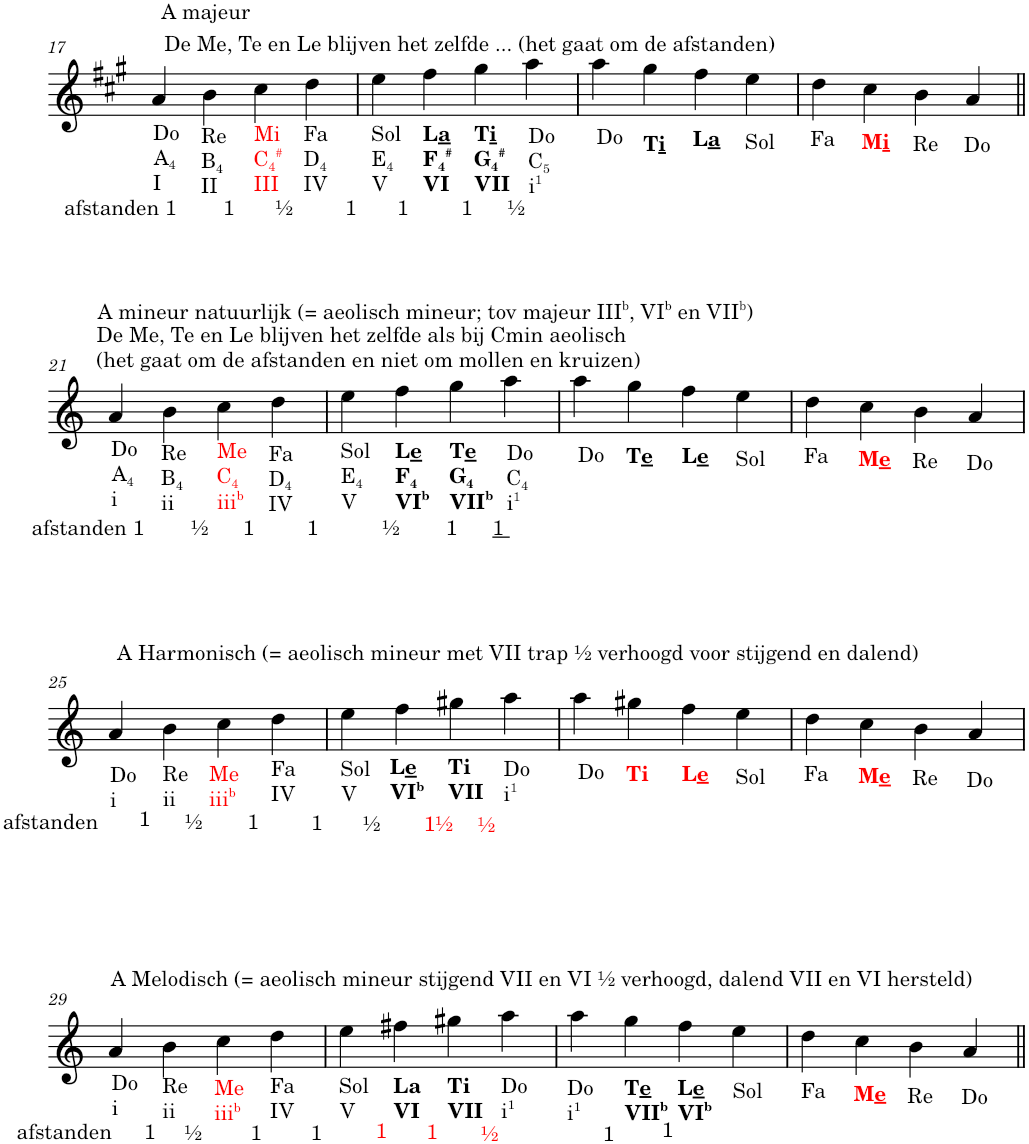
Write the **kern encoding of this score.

**kern
*part1
*staff1
*I"Piano
*I'Pno.
!!LO:PB:g=z
*clefG2
*k[f#c#g#]
*M4/4
=17
!LO:TX:b:t=Do
!LO:TX:b:t=A
!LO:TX:b:t=4
!LO:TX:b:t=I
!LO:TX:a:t=A majeur
!LO:TX:b:t=afstanden 1        1       ½         1       1         1      ½
!LO:TX:a:t=De Me, Te en Le blijven het zelfde ... (het gaat om de afstanden)
4a/
!LO:TX:b:t=Re
!LO:TX:b:t=B
!LO:TX:b:t=4
!LO:TX:b:t=II
4b\
!LO:TX:b:color=#FF0000:t=Mi
!LO:TX:b:t=C
!LO:TX:b:t=4
!LO:TX:b:t=#
!LO:TX:b:t=III
4cc#\
!LO:TX:b:t=Fa
!LO:TX:b:t=D
!LO:TX:b:t=4
!LO:TX:b:t=IV
4dd\
=18
!LO:TX:b:t=Sol
!LO:TX:b:t=E
!LO:TX:b:t=4
!LO:TX:b:t=V
4ee\
!LO:TX:b:B:t=L
!LO:TX:b:t=a
!LO:TX:b:t=F
!LO:TX:b:t=4
!LO:TX:b:t=#
!LO:TX:b:t=VI
4ff#\
!LO:TX:b:B:t=T
!LO:TX:b:t=i
!LO:TX:b:t=G
!LO:TX:b:t=4
!LO:TX:b:t=#
!LO:TX:b:t=VII
4gg#\
!LO:TX:b:t=Do
!LO:TX:b:t=C
!LO:TX:b:t=5
!LO:TX:b:t=i
!LO:TX:b:t=1
4aa\
=19
!LO:TX:b:t=Do
4aa\
!LO:TX:b:B:t=T
!LO:TX:b:t=i
4gg#\
!LO:TX:b:B:t=L
!LO:TX:b:t=a
4ff#\
!LO:TX:b:t=Sol
4ee\
=20
!LO:TX:b:t=Fa
4dd\
!LO:TX:b:B:color=#FF0000:t=M
!LO:TX:b:t=i
4cc#\
!LO:TX:b:t=Re
4b\
!LO:TX:b:t=Do
4a/
!!LO:LB:g=z
=21||
*k[]
!LO:TX:b:t=Do
!LO:TX:b:t=A
!LO:TX:b:t=4
!LO:TX:b:t=i
!LO:TX:a:t=A mineur natuurlijk (= aeolisch mineur; tov majeur III
!LO:TX:a:t=b
!LO:TX:a:t=, VI
!LO:TX:a:t=b
!LO:TX:a:t=en VII
!LO:TX:a:t=b
!LO:TX:a:t=)
!LO:TX:b:t=afstanden 1        ½      1         1           ½        1
!LO:TX:b:t=1
!LO:TX:a:t=De Me, Te en Le blijven het zelfde als bij Cmin aeolisch
!LO:TX:a:t=(het gaat om de afstanden en niet om mollen en kruizen)
4a/
!LO:TX:b:t=Re
!LO:TX:b:t=B
!LO:TX:b:t=4
!LO:TX:b:t=ii
4b\
!LO:TX:b:color=#FF0000:t=Me
!LO:TX:b:t=C
!LO:TX:b:t=4
!LO:TX:b:t=iii
!LO:TX:b:t=b
4cc\
!LO:TX:b:t=Fa
!LO:TX:b:t=D
!LO:TX:b:t=4
!LO:TX:b:t=IV
4dd\
=22
!LO:TX:b:t=Sol
!LO:TX:b:t=E
!LO:TX:b:t=4
!LO:TX:b:t=V
4ee\
!LO:TX:b:B:t=L
!LO:TX:b:t=e
!LO:TX:b:t=F
!LO:TX:b:t=4
!LO:TX:b:t=VI
!LO:TX:b:t=b
4ff\
!LO:TX:b:B:t=T
!LO:TX:b:t=e
!LO:TX:b:t=G
!LO:TX:b:t=4
!LO:TX:b:t=VII
!LO:TX:b:t=b
4gg\
!LO:TX:b:t=Do
!LO:TX:b:t=C
!LO:TX:b:t=4
!LO:TX:b:t=i
!LO:TX:b:t=1
4aa\
=23
!LO:TX:b:t=Do
4aa\
!LO:TX:b:B:t=T
!LO:TX:b:t=e
4gg\
!LO:TX:b:B:t=L
!LO:TX:b:t=e
4ff\
!LO:TX:b:t=Sol
4ee\
=24
!LO:TX:b:t=Fa
4dd\
!LO:TX:b:B:color=#FF0000:t=M
!LO:TX:b:t=e
4cc\
!LO:TX:b:t=Re
4b\
!LO:TX:b:t=Do
4a/
!!LO:LB:g=z
=25
*k[]
!LO:TX:b:t=Do
!LO:TX:b:t=i
!LO:TX:b:t=1
!LO:TX:b:t=afstanden
!LO:TX:a:t=A Harmonisch (= aeolisch mineur met VII trap ½ verhoogd voor stijgend en dalend)
4a/
!LO:TX:b:t=Re
!LO:TX:b:t=ii
!LO:TX:b:t=½
4b\
!LO:TX:b:color=#FF0000:t=Me
!LO:TX:b:t=iii
!LO:TX:b:t=b
!LO:TX:b:t=1
4cc\
!LO:TX:b:t=Fa
!LO:TX:b:t=IV
!LO:TX:b:t=1
4dd\
=26
!LO:TX:b:t=Sol
!LO:TX:b:t=V
!LO:TX:b:t=½
4ee\
!LO:TX:b:B:t=L
!LO:TX:b:t=e
!LO:TX:b:t=VI
!LO:TX:b:t=b
!LO:TX:b:color=#FF0000:t=1½
4ff\
!LO:TX:b:B:t=Ti
!LO:TX:b:t=VII
!LO:TX:b:color=#FF0000:t=½
4gg#X\
!LO:TX:b:t=Do
!LO:TX:b:t=i
!LO:TX:b:t=1
4aa\
=27
!LO:TX:b:t=Do
4aa\
!LO:TX:b:B:color=#FF0000:t=Ti
4gg#X\
!LO:TX:b:B:color=#FF0000:t=L
!LO:TX:b:t=e
4ff\
!LO:TX:b:t=Sol
4ee\
=28
!LO:TX:b:t=Fa
4dd\
!LO:TX:b:B:color=#FF0000:t=M
!LO:TX:b:t=e
4cc\
!LO:TX:b:t=Re
4b\
!LO:TX:b:t=Do
4a/
!!LO:LB:g=z
=29
!LO:TX:a:t=A Melodisch (= aeolisch mineur stijgend VII en VI ½ verhoogd, dalend VII en VI hersteld)
!LO:TX:b:t=Do
!LO:TX:b:t=i
!LO:TX:b:t=afstanden
!LO:TX:b:t=1
4a/
!LO:TX:b:t=Re
!LO:TX:b:t=ii
!LO:TX:b:t=½
4b\
!LO:TX:b:color=#FF0000:t=Me
!LO:TX:b:t=iii
!LO:TX:b:t=b
!LO:TX:b:t=1
4cc\
!LO:TX:b:t=Fa
!LO:TX:b:t=IV
!LO:TX:b:t=1
4dd\
=30
!LO:TX:b:t=Sol
!LO:TX:b:t=V
!LO:TX:b:color=#FF0000:t=1
4ee\
!LO:TX:b:B:t=La
!LO:TX:b:t=VI
!LO:TX:b:color=#FF0000:t=1
4ff#X\
!LO:TX:b:B:t=Ti
!LO:TX:b:t=VII
!LO:TX:b:color=#FF0000:t=½
4gg#X\
!LO:TX:b:t=Do
!LO:TX:b:t=i
!LO:TX:b:t=1
4aa\
=31
!LO:TX:b:t=Do
!LO:TX:b:t=i
!LO:TX:b:t=1
!LO:TX:b:t=1
4aa\
!LO:TX:b:B:t=T
!LO:TX:b:t=e
!LO:TX:b:t=VII
!LO:TX:b:t=b
!LO:TX:b:t=1
4gg\
!LO:TX:b:B:t=L
!LO:TX:b:t=e
!LO:TX:b:t=VI
!LO:TX:b:t=b
4ff\
!LO:TX:b:t=Sol
4ee\
=32
!LO:TX:b:t=Fa
4dd\
!LO:TX:b:B:color=#FF0000:t=M
!LO:TX:b:t=e
4cc\
!LO:TX:b:t=Re
4b\
!LO:TX:b:t=Do
4a/
=||
*-
